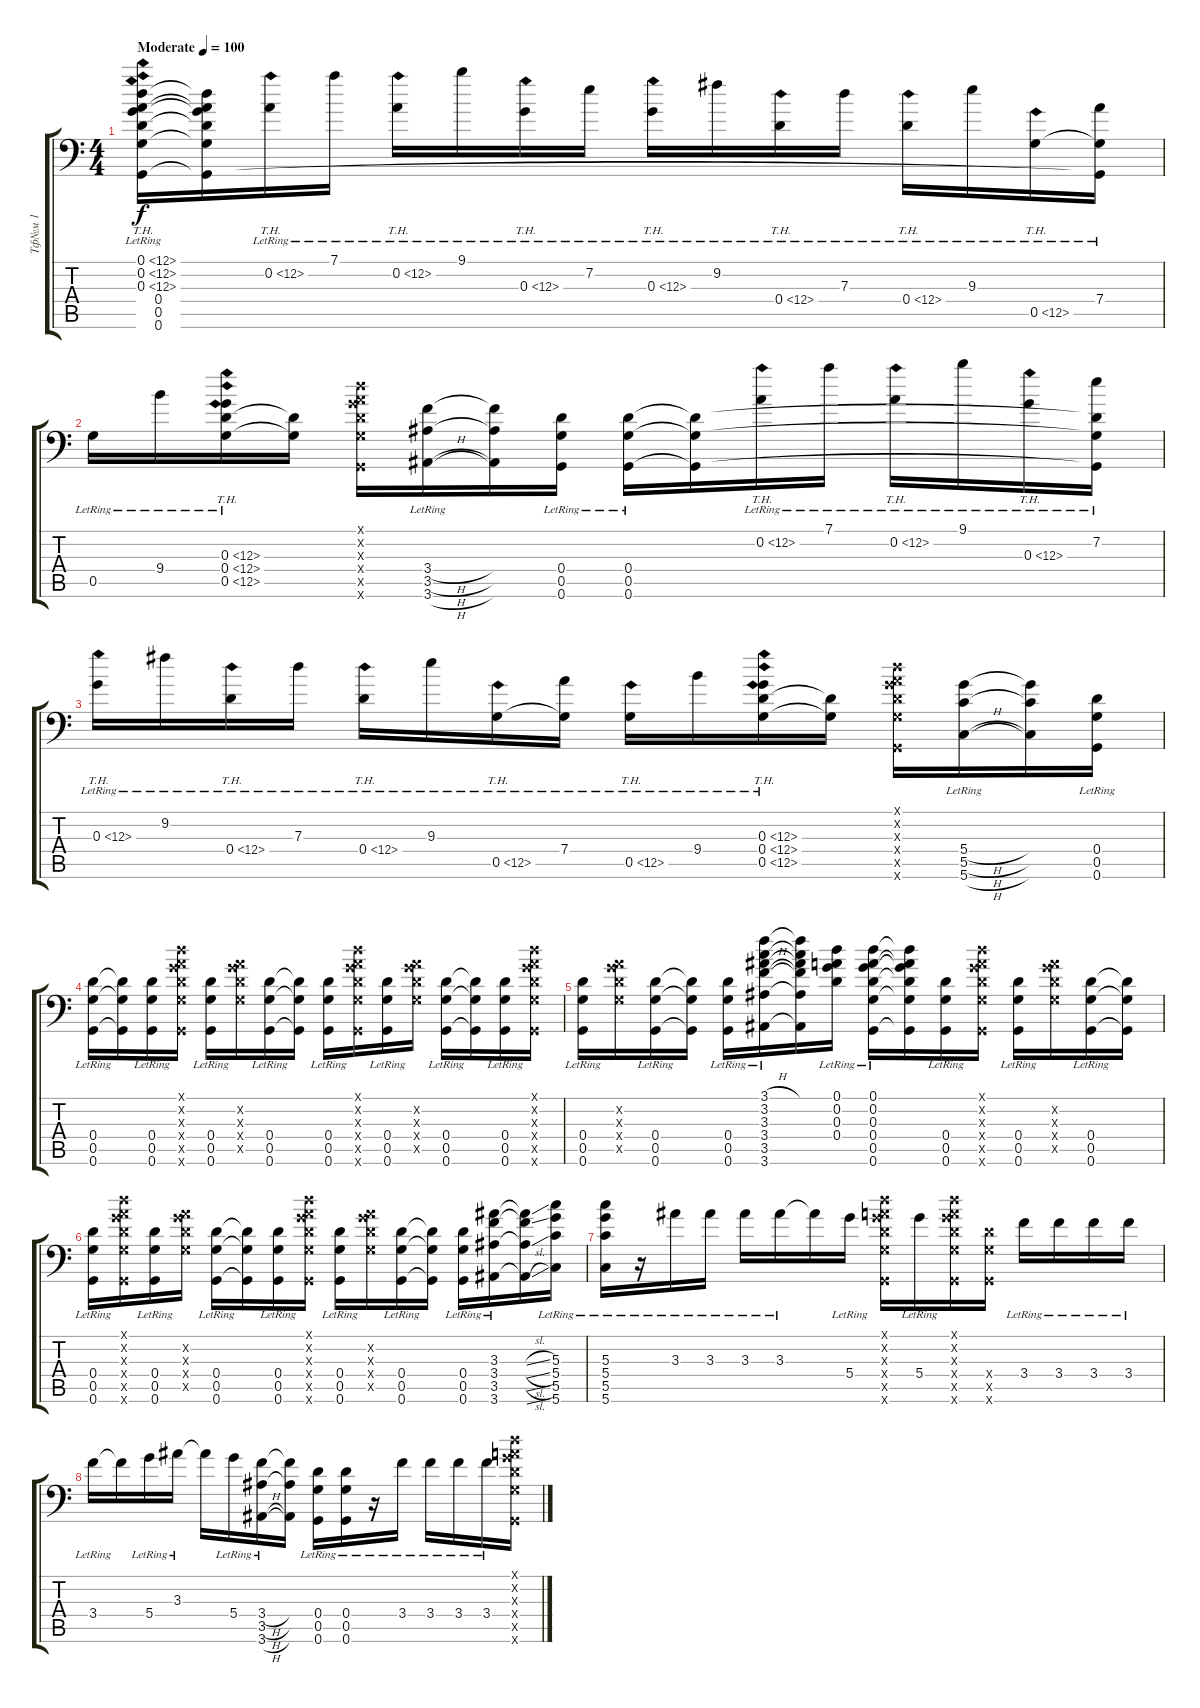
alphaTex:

\track ("Тф№м 1" "Тф№м 1") {instrument acousticguitarsteel}
\staff {score tabs}
\tuning (D4 A3 G3 D3 G2 G1) {hide}
\ts (4 4)
\tempo (100 "Moderate")
\clef f4
\ks c
(0.1{th 12 lr} 0.2{th 12 lr} 0.3{th 12 lr} 0.4 0.5 0.6).16{dy f instrument acousticguitarsteel} (0.1{t} 0.2{t} 0.3{t} 0.4{t} 0.5{t} 0.6{t}).16 0.2{th 12 lr}.16 7.1{lr}.16 0.2{th 12 lr}.16 9.1{lr}.16 0.3{th 12 lr}.16 7.2{lr}.16 0.3{th 12 lr}.16 9.2{lr}.16 0.4{th 12 lr}.16 7.3{lr}.16 0.4{th 12 lr}.16 9.3{lr}.16 0.5{th 12 lr}.16 (7.4{lr} 0.5{t} 0.6{t}).16 |
0.5{lr}.16 9.4{lr}.16 (0.3{th 12 lr} 0.4{th 12 lr} 0.5{th 12 lr}).16 (0.4{t} 0.5{t}).16 (0.1{x} 0.2{x} 0.3{x} 0.4{x} 0.5{x} 0.6{x}).16 (3.4{h lr} 3.5{h lr} 3.6{h lr}).16 (3.4{t} 3.5{t} 3.6{t}).16 (0.4{lr} 0.5{lr} 0.6{lr}).16 (0.4{lr} 0.5{lr} 0.6{lr}).16 (0.4{t} 0.5{t} 0.6{t}).16 0.2{th 12 lr}.16 7.1{lr}.16 0.2{th 12 lr}.16 9.1{lr}.16 0.3{th 12 lr}.16 (7.2{lr} 0.4{t} 0.5{t} 0.6{t}).16 |
0.3{th 12 lr}.16 9.2{lr}.16 0.4{th 12 lr}.16 7.3{lr}.16 0.4{th 12 lr}.16 9.3{lr}.16 0.5{th 12 lr}.16 (7.4{lr} 0.5{t}).16 0.5{th 12 lr}.16 9.4{lr}.16 (0.3{th 12 lr} 0.4{th 12 lr} 0.5{th 12 lr}).16 (0.4{t} 0.5{t}).16 (0.1{x} 0.2{x} 0.3{x} 0.4{x} 0.5{x} 0.6{x}).16 (5.4{h lr} 5.5{h lr} 5.6{h lr}).16 (5.4{t} 5.5{t} 5.6{t}).16 (0.4{lr} 0.5{lr} 0.6{lr}).16 |
(0.4{lr} 0.5{lr} 0.6{lr}).16 (0.4{t} 0.5{t} 0.6{t}).16 (0.4{lr} 0.5{lr} 0.6{lr}).16 (0.1{x} 0.2{x} 0.3{x} 0.4{x} 0.5{x} 0.6{x}).16 (0.4{lr} 0.5{lr} 0.6{lr}).16 (0.2{x} 0.3{x} 0.4{x} 0.5{x}).16 (0.4{lr} 0.5{lr} 0.6{lr}).16 (0.4{t} 0.5{t} 0.6{t}).16 (0.4{lr} 0.5{lr} 0.6{lr}).16 (0.1{x} 0.2{x} 0.3{x} 0.4{x} 0.5{x} 0.6{x}).16 (0.4{lr} 0.5{lr} 0.6{lr}).16 (0.2{x} 0.3{x} 0.4{x} 0.5{x}).16 (0.4{lr} 0.5{lr} 0.6{lr}).16 (0.4{t} 0.5{t} 0.6{t}).16 (0.4{lr} 0.5{lr} 0.6{lr}).16 (0.1{x} 0.2{x} 0.3{x} 0.4{x} 0.5{x} 0.6{x}).16 |
(0.4{lr} 0.5{lr} 0.6{lr}).16 (0.2{x} 0.3{x} 0.4{x} 0.5{x}).16 (0.4{lr} 0.5{lr} 0.6{lr}).16 (0.4{t} 0.5{t} 0.6{t}).16 (0.4{lr} 0.5{lr} 0.6{lr}).16 (3.1{h lr} 3.2{h lr} 3.3{h lr} 3.4{h lr} 3.5{lr} 3.6{lr}).16 (3.1{t} 3.2{t} 3.3{t} 3.4{t} 3.5{t} 3.6{t}).16 (0.1{lr} 0.2{lr} 0.3{lr} 0.4{lr}).16 (0.1{lr} 0.2{lr} 0.3{lr} 0.4{lr} 0.5{lr} 0.6{lr}).16 (0.1{t} 0.2{t} 0.3{t} 0.4{t} 0.5{t} 0.6{t}).16 (0.4{lr} 0.5{lr} 0.6{lr}).16 (0.1{x} 0.2{x} 0.3{x} 0.4{x} 0.5{x} 0.6{x}).16 (0.4{lr} 0.5{lr} 0.6{lr}).16 (0.2{x} 0.3{x} 0.4{x} 0.5{x}).16 (0.4{lr} 0.5{lr} 0.6{lr}).16 (0.4{t} 0.5{t} 0.6{t}).16 |
(0.4{lr} 0.5{lr} 0.6{lr}).16 (0.1{x} 0.2{x} 0.3{x} 0.4{x} 0.5{x} 0.6{x}).16 (0.4{lr} 0.5{lr} 0.6{lr}).16 (0.2{x} 0.3{x} 0.4{x} 0.5{x}).16 (0.4{lr} 0.5{lr} 0.6{lr}).16 (0.4{t} 0.5{t} 0.6{t}).16 (0.4{lr} 0.5{lr} 0.6{lr}).16 (0.1{x} 0.2{x} 0.3{x} 0.4{x} 0.5{x} 0.6{x}).16 (0.4{lr} 0.5{lr} 0.6{lr}).16 (0.2{x} 0.3{x} 0.4{x} 0.5{x}).16 (0.4{lr} 0.5{lr} 0.6{lr}).16 (0.4{t} 0.5{t} 0.6{t}).16 (0.4{lr} 0.5{lr} 0.6{lr}).16 (3.3{lr} 3.4{lr} 3.5{lr} 3.6{lr}).16 (3.3{sl t} 3.4{sl t} 3.5{sl t} 3.6{sl t}).16 (5.3{lr} 5.4{lr} 5.5{lr} 5.6{lr}).16 |
(5.3{lr} 5.4{lr} 5.5{lr} 5.6{lr}).16 r.16 3.3{lr}.16 3.3{lr}.16 3.3{lr}.16 3.3{lr}.16 3.3{t}.16 5.4{lr}.16 (0.1{x} 0.2{x} 0.3{x} 0.4{x} 0.5{x} 0.6{x}).16 5.4{lr}.16 (0.1{x} 0.2{x} 0.3{x} 0.4{x} 0.5{x} 0.6{x}).16 (0.4{x} 0.5{x} 0.6{x}).16 3.4{lr}.16 3.4{lr}.16 3.4{lr}.16 3.4{lr}.16 |
3.4{lr}.16 3.4{t}.16 5.4{lr}.16 3.3{lr}.16 3.3{t}.16 5.4{lr}.16 (3.4{h lr} 3.5{h lr} 3.6{h lr}).16 (3.4{t} 3.5{t} 3.6{t}).16 (0.4{lr} 0.5{lr} 0.6{lr}).16 (0.4{lr} 0.5{lr} 0.6{lr}).16 r.16 3.4{lr}.16 3.4{lr}.16 3.4{lr}.16 3.4{lr}.16 (0.1{x} 0.2{x} 0.3{x} 0.4{x} 0.5{x} 0.6{x}).16
